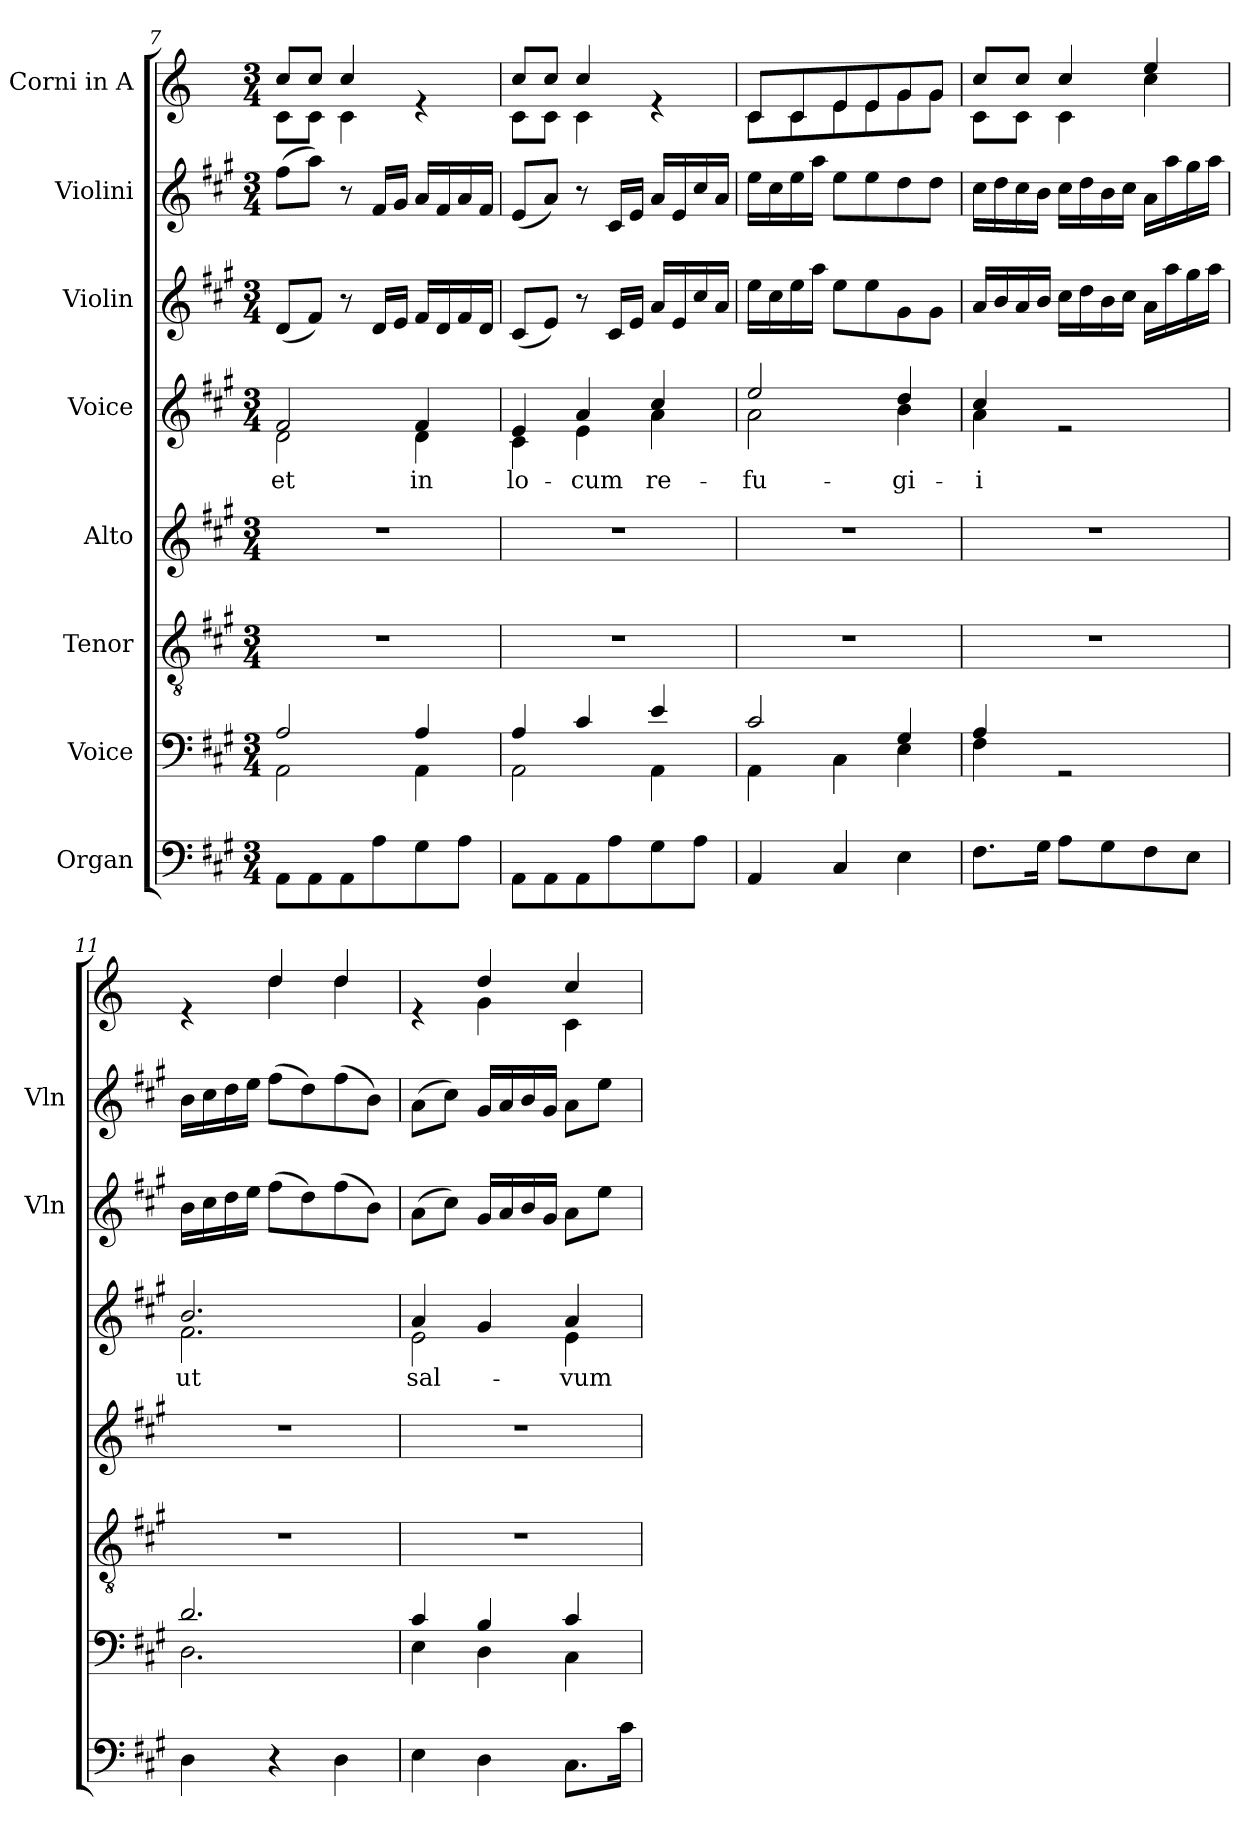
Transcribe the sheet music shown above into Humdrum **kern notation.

**kern	**kern	**kern	**kern	**kern	**text	**kern	**kern	**kern
*part8	*part7	*part6	*part5	*part4	*part4	*part3	*part2	*part1
*staff8	*staff7	*staff6	*staff5	*staff4	*staff4	*staff3	*staff2	*staff1
*I"Organ	*I"Voice	*I"Tenor	*I"Alto	*I"Voice	*	*I"Violin	*I"Violini	*I"Corni in A
*	*	*	*	*	*	*I'Vln	*I'Vln	*
!!LO:LB:g=z
*clefF4	*clefF4	*clefGv2	*clefG2	*clefG2	*	*clefG2	*clefG2	*clefG2
*	*	*	*	*	*	*	*	*ITrd2c3
*k[f#c#g#]	*k[f#c#g#]	*k[f#c#g#]	*k[f#c#g#]	*k[f#c#g#]	*	*k[f#c#g#]	*k[f#c#g#]	*k[f#c#g#]
*M3/4	*M3/4	*M3/4	*M3/4	*M3/4	*	*M3/4	*M3/4	*M3/4
=7	=7	=7	=7	=7	=7	=7	=7	=7
*	*^	*	*	*	*	*	*	*
!	!	!	!	!	!	!LO:LY:b	!	!	!
*	*	*	*	*	*^	*	*	*	*^
8AA\L	2A/	2AA\	2.r	2.r	2f#/	2d\	et	(8d/L	(8ff#\L	8a/L	8A\L
8AA\	.	.	.	.	.	.	.	8f#/J)	8aa\J)	8a/J	8A\J
8AA\	.	.	.	.	.	.	.	8r	8r	4a/	4A\
8A\	.	.	.	.	.	.	.	16d/LL	16f#/LL	.	.
.	.	.	.	.	.	.	.	16e/JJ	16g#/JJ	.	.
!	!	!	!	!	!	!	!LO:LY:b	!	!	!	!
8G#\	4A/	4AA\	.	.	4f#/	4d\	in	16f#/LL	16a/LL	4re	4ryy
.	.	.	.	.	.	.	.	16d/	16f#/	.	.
8A\J	.	.	.	.	.	.	.	16f#/	16a/	.	.
.	.	.	.	.	.	.	.	16d/JJ	16f#/JJ	.	.
=8	=8	=8	=8	=8	=8	=8	=8	=8	=8	=8	=8
!	!	!	!	!	!	!	!LO:LY:b	!	!	!	!
8AA\L	4A/	2AA\	2.r	2.r	4e/	4c#\	lo-	(8c#/L	(8e/L	8a/L	8A\L
8AA\	.	.	.	.	.	.	.	8e/J)	8a/J)	8a/J	8A\J
!	!	!	!	!	!	!	!LO:LY:b	!	!	!	!
8AA\	4c#/	.	.	.	4a/	4e\	-cum	8r	8r	4a/	4A\
8A\	.	.	.	.	.	.	.	16c#/LL	16c#/LL	.	.
.	.	.	.	.	.	.	.	16e/JJ	16e/JJ	.	.
!	!	!	!	!	!	!	!LO:LY:b	!	!	!	!
8G#\	4e/	4AA\	.	.	4cc#/	4a\	re-	16a/LL	16a/LL	4re	4ryy
.	.	.	.	.	.	.	.	16e/	16e/	.	.
8A\J	.	.	.	.	.	.	.	16cc#/	16cc#/	.	.
.	.	.	.	.	.	.	.	16a/JJ	16a/JJ	.	.
=9	=9	=9	=9	=9	=9	=9	=9	=9	=9	=9	=9
!	!	!	!	!	!	!	!LO:LY:b	!	!	!	!
4AA/	2c#/	4AA\	2.r	2.r	2ee/	2a\	-fu-	16ee\LL	16ee\LL	8A/L	8A\L
.	.	.	.	.	.	.	.	16cc#\	16cc#\	.	.
.	.	.	.	.	.	.	.	16ee\	16ee\	8A/	8A\
.	.	.	.	.	.	.	.	16aa\JJ	16aa\JJ	.	.
4C#/	.	4C#\	.	.	.	.	.	8ee\L	8ee\L	8c#/	8c#\
.	.	.	.	.	.	.	.	8ee\	8ee\	8c#/	8c#\
!	!	!	!	!	!	!	!LO:LY:b	!	!	!	!
4E\	4G#/	4E\	.	.	4dd/	4b\	-gi-	8g#\	8dd\	8e/	8e\
.	.	.	.	.	.	.	.	8g#\J	8dd\J	8e/J	8e\J
=10	=10	=10	=10	=10	=10	=10	=10	=10	=10	=10	=10
!	!	!	!	!	!	!	!LO:LY:b	!	!	!	!
8.F#\L	4A/	4F#\	2.r	2.r	4cc#/	4a\	-i	16a/LL	16cc#\LL	8a/L	8A\L
.	.	.	.	.	.	.	.	16b/	16dd\	.	.
.	.	.	.	.	.	.	.	16a/	16cc#\	8a/J	8A\J
16G#\Jk	.	.	.	.	.	.	.	16b/JJ	16b\JJ	.	.
8A\L	2rGG	2ryy	.	.	2re	2ryy	.	16cc#\LL	16cc#\LL	4a/	4A\
.	.	.	.	.	.	.	.	16dd\	16dd\	.	.
8G#\	.	.	.	.	.	.	.	16b\	16b\	.	.
.	.	.	.	.	.	.	.	16cc#\JJ	16cc#\JJ	.	.
8F#\	.	.	.	.	.	.	.	16a\LL	16a\LL	4cc#/	4a\
.	.	.	.	.	.	.	.	16aa\	16aa\	.	.
8E\J	.	.	.	.	.	.	.	16gg#\	16gg#\	.	.
.	.	.	.	.	.	.	.	16aa\JJ	16aa\JJ	.	.
=11	=11	=11	=11	=11	=11	=11	=11	=11	=11	=11	=11
!	!	!	!	!	!	!	!LO:LY:b	!	!	!	!
4D\	2.d/	2.D\	2.r	2.r	2.b/	2.f#\	ut	16b\LL	16b\LL	4re	4ryy
.	.	.	.	.	.	.	.	16cc#\	16cc#\	.	.
.	.	.	.	.	.	.	.	16dd\	16dd\	.	.
.	.	.	.	.	.	.	.	16ee\JJ	16ee\JJ	.	.
4r	.	.	.	.	.	.	.	(8ff#\L	(8ff#\L	4b/	4b\
.	.	.	.	.	.	.	.	8dd\)	8dd\)	.	.
4D\	.	.	.	.	.	.	.	(8ff#\	(8ff#\	4b/	4b\
.	.	.	.	.	.	.	.	8b\J)	8b\J)	.	.
!!LO:PB:g=z	!!
=12	=12	=12	=12	=12	=12	=12	=12	=12	=12	=12	=12
!	!	!	!	!	!	!	!LO:LY:b	!	!	!	!
4E\	4c#/	4E\	2.r	2.r	4a/	2e\	sal-	(8a\L	(8a\L	4re	4ryy
.	.	.	.	.	.	.	.	8cc#\J)	8cc#\J)	.	.
4D\	4B/	4D\	.	.	4g#/	.	.	16g#/LL	16g#/LL	4b/	4e\
.	.	.	.	.	.	.	.	16a/	16a/	.	.
.	.	.	.	.	.	.	.	16b/	16b/	.	.
.	.	.	.	.	.	.	.	16g#/JJ	16g#/JJ	.	.
!	!	!	!	!	!	!	!LO:LY:b	!	!	!	!
8.C#\L	4c#/	4C#\	.	.	4a/	4e\	-vum	8a\L	8a\L	4a/	4A\
.	.	.	.	.	.	.	.	8ee\J	8ee\J	.	.
16c#\Jk	.	.	.	.	.	.	.	.	.	.	.
*	*v	*v	*	*	*v	*v	*	*	*	*v	*v
=	=	=	=	=	=	=	=	=
*-	*-	*-	*-	*-	*-	*-	*-	*-
